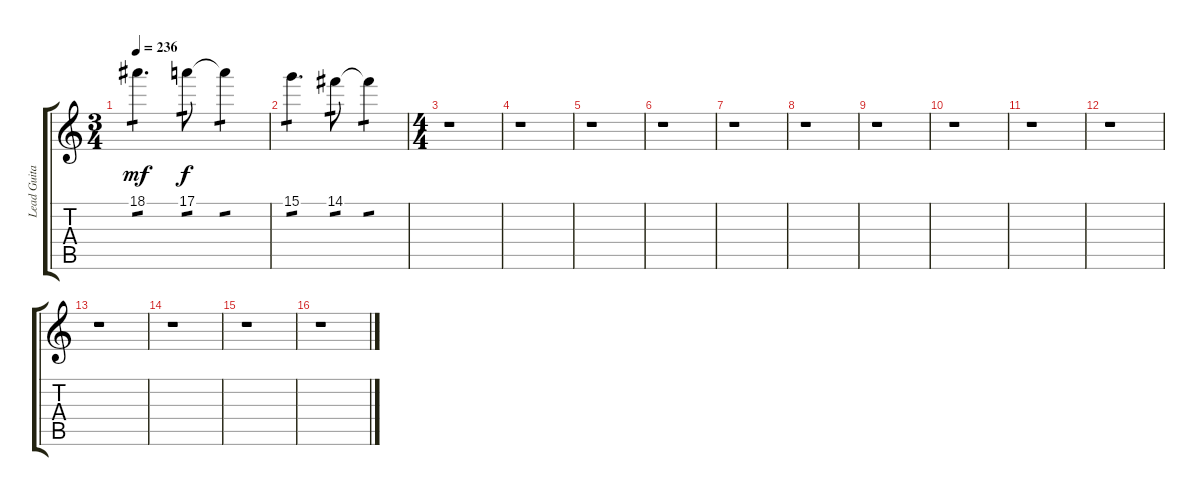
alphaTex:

\track ("Lead Guitar" "Lead Guita") {instrument distortionguitar}
\staff {score tabs}
\tuning (E4 B3 G3 D3 A2 E2) {hide}
\ts (3 4)
\tempo 236
\clef g2
\ks c
18.1.4{d tp 1 dy mf} 17.1.8{tp 1 dy f} 17.1{t}.4{tp 1} |
15.1.4{d tp 1} 14.1.8{tp 1} 14.1{t}.4{tp 1} |
\ts (4 4)
r.1 |
r.1 |
r.1 |
r.1 |
r.1 |
r.1 |
r.1 |
r.1 |
r.1 |
r.1 |
r.1 |
r.1 |
r.1 |
r.1
